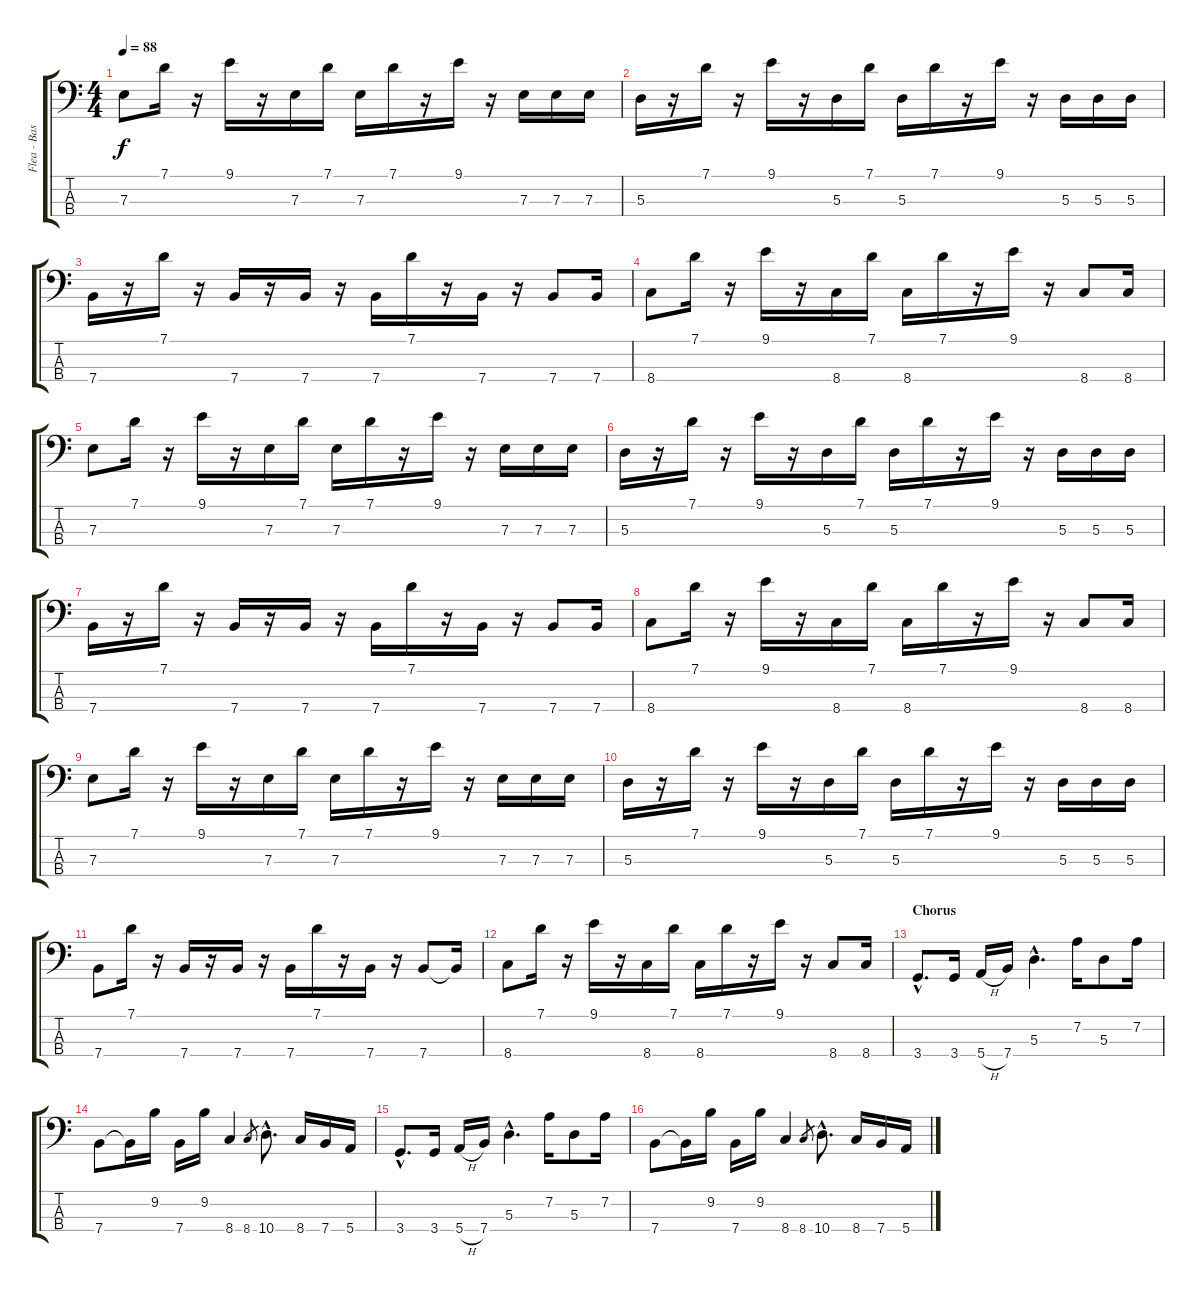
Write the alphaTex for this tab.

\track ("Flea - Bass" "Flea - Bas") {instrument slapbass1}
\staff {score tabs}
\tuning (G2 D2 A1 E1) {hide}
\ts (4 4)
\tempo 88
\clef f4
\ks c
7.3.8{dy f} 7.1.16 r.16 9.1.16 r.16 7.3.16 7.1.16 7.3.16 7.1.16 r.16 9.1.16 r.16 7.3.16 7.3.16 7.3.16 |
5.3.16 r.16 7.1.16 r.16 9.1.16 r.16 5.3.16 7.1.16 5.3.16 7.1.16 r.16 9.1.16 r.16 5.3.16 5.3.16 5.3.16 |
7.4.16 r.16 7.1.16 r.16 7.4.16 r.16 7.4.16 r.16 7.4.16 7.1.16 r.16 7.4.16 r.16 7.4.8 7.4.16 |
8.4.8 7.1.16 r.16 9.1.16 r.16 8.4.16 7.1.16 8.4.16 7.1.16 r.16 9.1.16 r.16 8.4.8 8.4.16 |
7.3.8 7.1.16 r.16 9.1.16 r.16 7.3.16 7.1.16 7.3.16 7.1.16 r.16 9.1.16 r.16 7.3.16 7.3.16 7.3.16 |
5.3.16 r.16 7.1.16 r.16 9.1.16 r.16 5.3.16 7.1.16 5.3.16 7.1.16 r.16 9.1.16 r.16 5.3.16 5.3.16 5.3.16 |
7.4.16 r.16 7.1.16 r.16 7.4.16 r.16 7.4.16 r.16 7.4.16 7.1.16 r.16 7.4.16 r.16 7.4.8 7.4.16 |
8.4.8 7.1.16 r.16 9.1.16 r.16 8.4.16 7.1.16 8.4.16 7.1.16 r.16 9.1.16 r.16 8.4.8 8.4.16 |
7.3.8 7.1.16 r.16 9.1.16 r.16 7.3.16 7.1.16 7.3.16 7.1.16 r.16 9.1.16 r.16 7.3.16 7.3.16 7.3.16 |
5.3.16 r.16 7.1.16 r.16 9.1.16 r.16 5.3.16 7.1.16 5.3.16 7.1.16 r.16 9.1.16 r.16 5.3.16 5.3.16 5.3.16 |
7.4.8 7.1.16 r.16 7.4.16 r.16 7.4.16 r.16 7.4.16 7.1.16 r.16 7.4.16 r.16 7.4.8 7.4{t}.16 |
8.4.8 7.1.16 r.16 9.1.16 r.16 8.4.16 7.1.16 8.4.16 7.1.16 r.16 9.1.16 r.16 8.4.8 8.4.16 |
\section ("" "Chorus")
3.4{hac}.8{d instrument electricbassfinger} 3.4.16 5.4{h}.16 7.4.16 5.3{hac}.4{d} 7.2.16 5.3.8 7.2.16 |
7.4.8 7.4{t}.16 9.2.16 7.4.16 9.2.16 8.4.4 8.4.8{gr} 10.4{hac}.8{d} 8.4.16 7.4.16 5.4.16 |
3.4{hac}.8{d instrument electricbassfinger} 3.4.16 5.4{h}.16 7.4.16 5.3{hac}.4{d} 7.2.16 5.3.8 7.2.16 |
7.4.8 7.4{t}.16 9.2.16 7.4.16 9.2.16 8.4.4 8.4.8{gr} 10.4{hac}.8{d} 8.4.16 7.4.16 5.4.16
